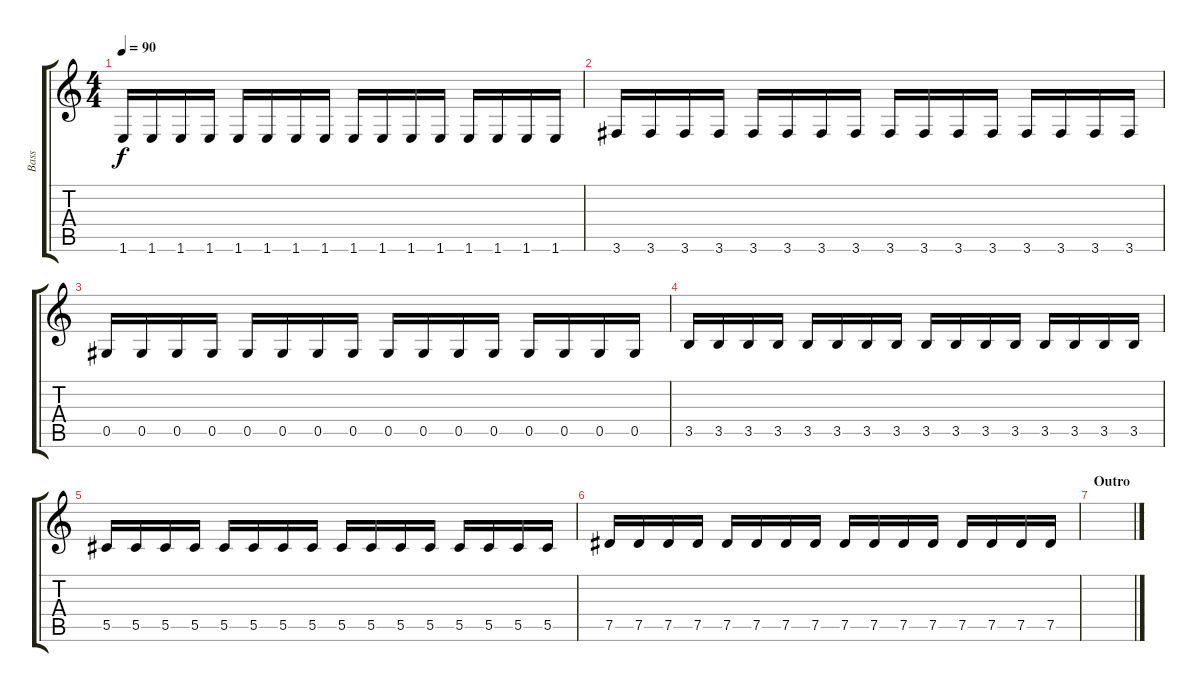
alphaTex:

\track ("Bass" "Bass") {instrument electricbassfinger}
\staff {score tabs}
\tuning (Eb4 Bb3 Gb3 Db3 Ab2 Eb2) {hide}
\ts (4 4)
\tempo 90
\clef g2
\ks c
1.6.16{dy f} 1.6.16 1.6.16 1.6.16 1.6.16 1.6.16 1.6.16 1.6.16 1.6.16 1.6.16 1.6.16 1.6.16 1.6.16 1.6.16 1.6.16 1.6.16 |
3.6.16 3.6.16 3.6.16 3.6.16 3.6.16 3.6.16 3.6.16 3.6.16 3.6.16 3.6.16 3.6.16 3.6.16 3.6.16 3.6.16 3.6.16 3.6.16 |
0.5.16 0.5.16{volume 8} 0.5.16 0.5.16 0.5.16 0.5.16 0.5.16 0.5.16 0.5.16 0.5.16 0.5.16 0.5.16 0.5.16 0.5.16 0.5.16 0.5.16 |
3.5.16 3.5.16 3.5.16 3.5.16 3.5.16 3.5.16 3.5.16 3.5.16 3.5.16 3.5.16 3.5.16 3.5.16 3.5.16 3.5.16 3.5.16 3.5.16 |
5.5.16{volume 0} 5.5.16 5.5.16 5.5.16 5.5.16 5.5.16 5.5.16 5.5.16 5.5.16 5.5.16 5.5.16 5.5.16 5.5.16 5.5.16 5.5.16 5.5.16 |
7.5.16 7.5.16 7.5.16 7.5.16 7.5.16 7.5.16 7.5.16 7.5.16 7.5.16 7.5.16 7.5.16 7.5.16 7.5.16 7.5.16 7.5.16 7.5.16 |
\section ("" "Outro")
